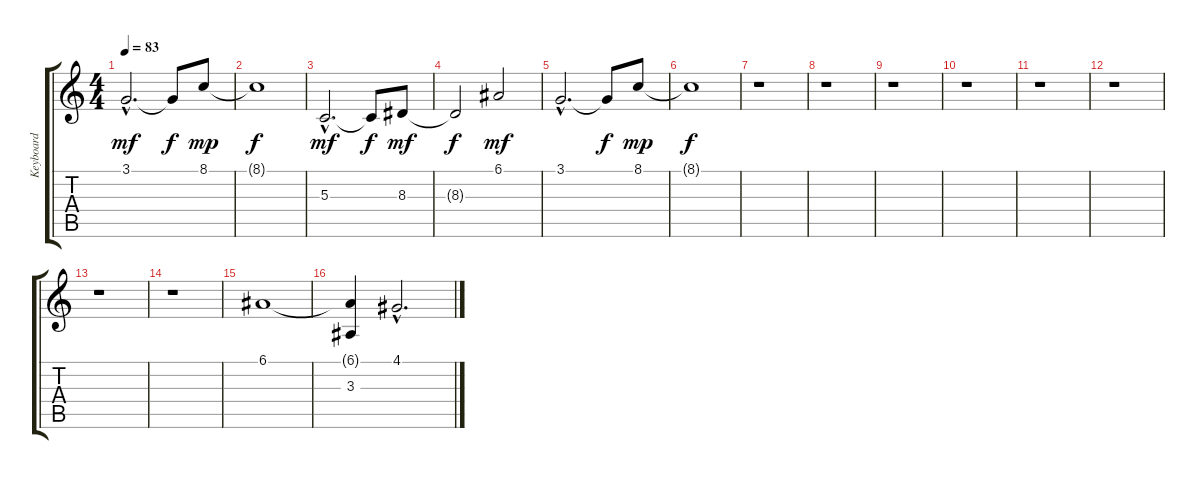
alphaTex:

\track ("Keyboard" "Keyboard") {instrument lead6voice}
\staff {score tabs}
\tuning (E4 B3 G3 D3 A2 D2) {hide}
\ts (4 4)
\tempo 83
\clef g2
\ks c
3.1{hac}.2{d dy mf} 3.1{t}.8{dy f} 8.1.8{dy mp} |
8.1{t}.1{dy f} |
5.3{hac}.2{d dy mf} 5.3{t}.8{dy f} 8.3.8{dy mf} |
8.3{t}.2{dy f} 6.1.2{dy mf} |
3.1{hac}.2{d} 3.1{t}.8{dy f} 8.1.8{dy mp} |
8.1{t}.1{dy f} |
r.1 |
r.1 |
r.1 |
r.1 |
r.1 |
r.1 |
r.1 |
r.1 |
6.1.1{volume 8 instrument pad1newage} |
(6.1{t} 3.3).4 4.1{hac}.2{d}
